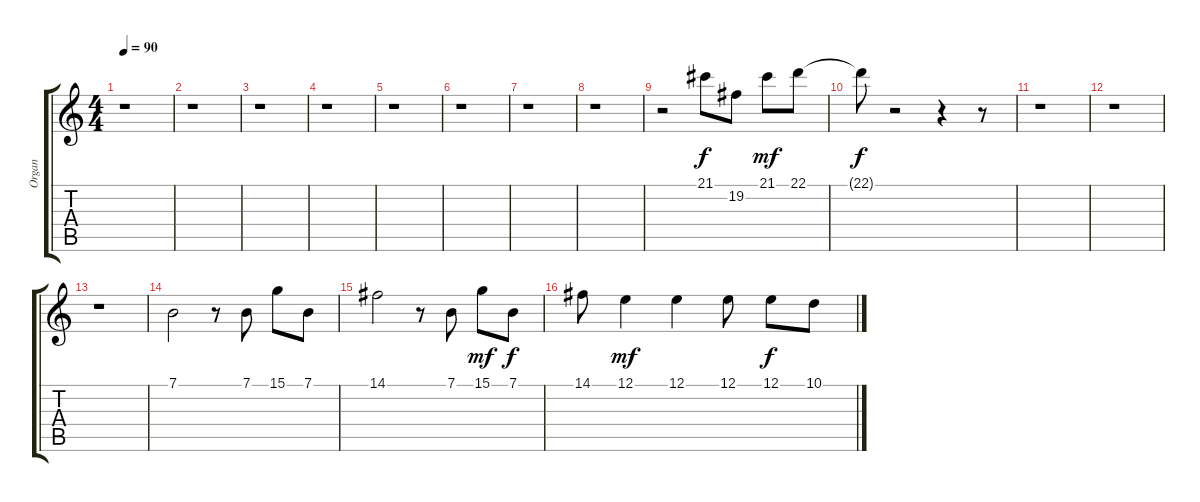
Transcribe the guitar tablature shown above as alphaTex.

\track ("Organ" "Organ") {instrument acousticgrandpiano}
\staff {score tabs}
\tuning (E4 B3 G3 D3 A2 E2) {hide}
\ts (4 4)
\tempo 90
\clef g2
\ks c
r.1{dy f} |
r.1 |
r.1 |
r.1 |
r.1 |
r.1 |
r.1 |
r.1 |
r.2 21.1.8 19.2.8 21.1.8{dy mf} 22.1.8 |
22.1{t}.8{dy f} r.2 r.4 r.8 |
r.1 |
r.1 |
r.1 |
7.1.2 r.8 7.1.8 15.1.8 7.1.8 |
14.1.2 r.8 7.1.8 15.1.8{dy mf} 7.1.8{dy f} |
14.1.8 12.1.4{dy mf} 12.1.4 12.1.8 12.1.8{dy f} 10.1.8
